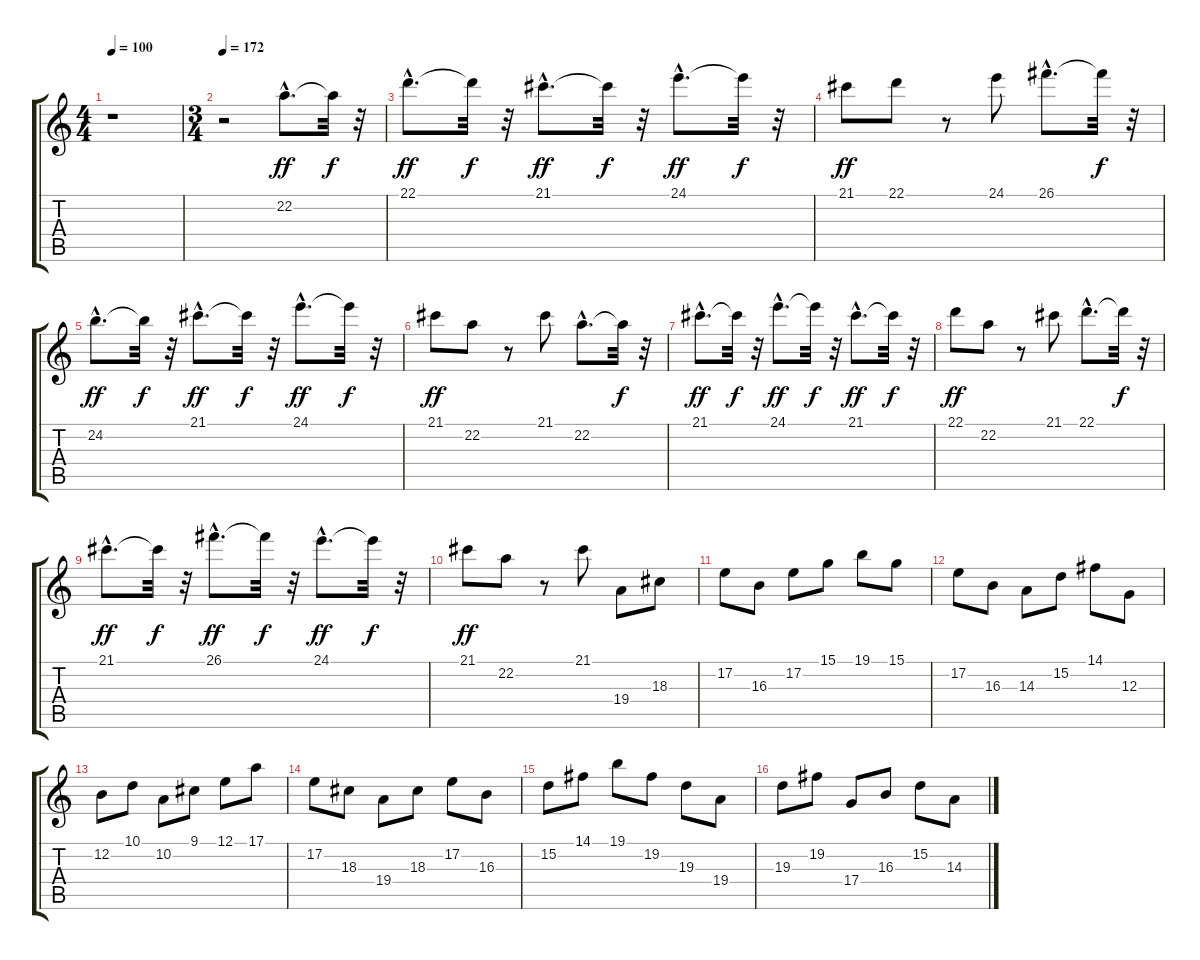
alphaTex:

\track "" {instrument fx3crystal}
\staff {score tabs}
\tuning (E4 B3 G3 D3 A2 E2) {hide}
\ts (4 4)
\tempo 100
\clef g2
\ks c
r.1{dy ff instrument fx3crystal} |
\ts (3 4)
\tempo 172
r.2 22.2{hac}.8{d} 22.2{t}.32{dy f} r.32 |
22.1{hac}.8{d dy ff} 22.1{t}.32{dy f} r.32 21.1{hac}.8{d dy ff} 21.1{t}.32{dy f} r.32 24.1{hac}.8{d dy ff} 24.1{t}.32{dy f} r.32 |
21.1.8{dy ff} 22.1.8 r.8 24.1.8 26.1{hac}.8{d} 26.1{t}.32{dy f} r.32 |
24.2{hac}.8{d dy ff} 24.2{t}.32{dy f} r.32 21.1{hac}.8{d dy ff} 21.1{t}.32{dy f} r.32 24.1{hac}.8{d dy ff} 24.1{t}.32{dy f} r.32 |
21.1.8{dy ff} 22.2.8 r.8 21.1.8 22.2{hac}.8{d} 22.2{t}.32{dy f} r.32 |
21.1{hac}.8{d dy ff} 21.1{t}.32{dy f} r.32 24.1{hac}.8{d dy ff} 24.1{t}.32{dy f} r.32 21.1{hac}.8{d dy ff} 21.1{t}.32{dy f} r.32 |
22.1.8{dy ff} 22.2.8 r.8 21.1.8 22.1{hac}.8{d} 22.1{t}.32{dy f} r.32 |
21.1{hac}.8{d dy ff} 21.1{t}.32{dy f} r.32 26.1{hac}.8{d dy ff} 26.1{t}.32{dy f} r.32 24.1{hac}.8{d dy ff} 24.1{t}.32{dy f} r.32 |
21.1.8{dy ff} 22.2.8 r.8 21.1.8 19.4.8 18.3.8 |
17.2.8 16.3.8 17.2.8 15.1.8 19.1.8 15.1.8 |
17.2.8 16.3.8 14.3.8 15.2.8 14.1.8 12.3.8 |
12.2.8 10.1.8 10.2.8 9.1.8 12.1.8 17.1.8 |
17.2.8 18.3.8 19.4.8 18.3.8 17.2.8 16.3.8 |
15.2.8 14.1.8 19.1.8 19.2.8 19.3.8 19.4.8 |
19.3.8 19.2.8 17.4.8 16.3.8 15.2.8 14.3.8
